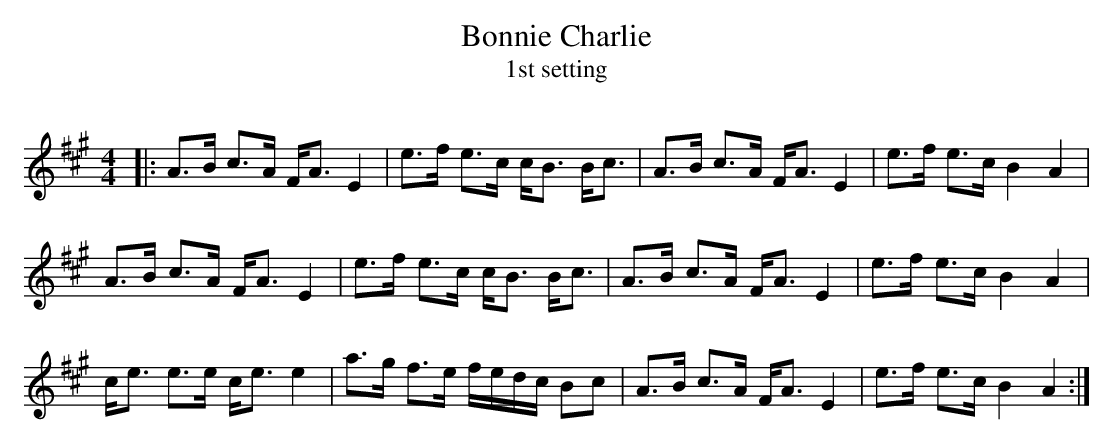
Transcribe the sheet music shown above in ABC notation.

X:1
T: Bonnie Charlie
T: 1st setting
Q:128
K:A
M:4/4
L:1/16
|:A3B c3A FA3 E4|e3f e3c cB3 Bc3|A3B c3A FA3 E4|e3f e3c B4A4|
A3B c3A FA3 E4|e3f e3c cB3 Bc3|A3B c3A FA3 E4|e3f e3c B4A4|
ce3 e3e ce3 e4|a3g f3e fedc B2c2|A3B c3A FA3 E4|e3f e3c B4A4:|
